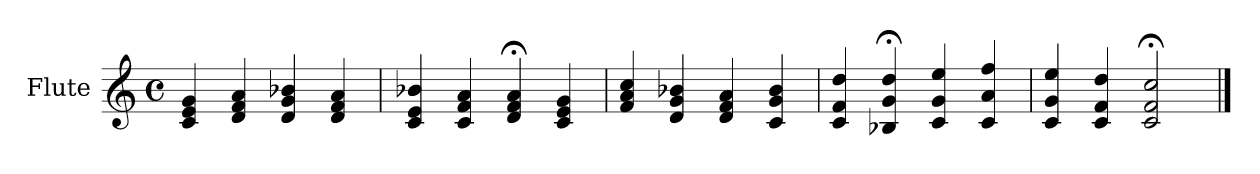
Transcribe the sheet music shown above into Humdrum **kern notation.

**kern
*part1
*staff1
*I"Flute
*I'Fl.
*clefG2
*k[]
*M4/4
*met(c)
=1
4c/ 4e/ 4g/
4d/ 4f/ 4a/
4d/ 4g/ 4b-X/
4d/ 4f/ 4a/
=2
4c/ 4e/ 4b-X/
4c/ 4f/ 4a/
4d/;< 4f/;< 4a/;<
4c/ 4e/ 4g/
=3
4f/ 4a/ 4cc/
4d/ 4g/ 4b-X/
4d/ 4f/ 4a/
4c/ 4g/ 4b-/
=4
4c/ 4f/ 4dd/
4B-X/;< 4g/;< 4dd/;<
4c/ 4g/ 4ee/
4c/ 4a/ 4ff/
=5
4c/ 4g/ 4ee/
4c/ 4f/ 4dd/
2c/;< 2f/;< 2cc/;<
==
*-
